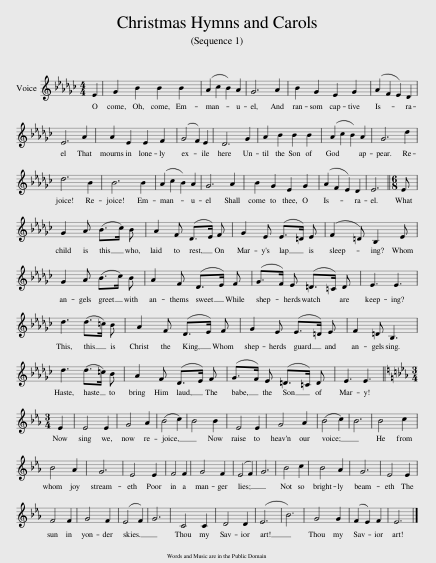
X:1
L:1/8
Q:1/4=100
M:4/4
I:linebreak $
K:Gb
V:1 treble
V:1
 E2 | G2 B2 B2 B2 | (A2 c2 B2) A2 | G6 A2 | B2 G2 E2 G2 | %5
 (A2 F2 E2) D2 |$ E6 A2 | A2 E2 E2 F2 | (G4 F2) E2 | D6 G2 | %10
 A2 B2 B2 B2 | (A2 c2 B2) A2 | G6 d2 |$ d6 B2 | B6 B2 | %15
 (A2 c2 B2) A2 | G6 A2 | B2 G2 E2 G2 | (A2 F2 E2) D2 | E6 || %20
[M:6/8][Q:3/8=46] E |$ G2 A (B>c) B | A2 F (D>E) F | G2 E (E>=D) E | (F2 =D) B,2 E |$ %25
 G2 A (B>c) B | A2 F (D>E) F | (G>F) E (=D>=C) D | E3 E3 |$ d3 (d>=c) B | %30
 A2 F (D>E) F | G2 E (E>=D) E | F2 =D B,3 |$ d3 (d>=c) B | A2 F (D>E) F | %35
 (G>F) E (=D>=C) D | E3 E3 ||$[K:Eb][M:3/4][Q:3/4=54] E2 | E4 E2 | G4 A2 | %40
 (B4 c2) | B4 B2 | E4 E2 | G4 A2 | (B4 c2) | %45
 B6 | B4 c2 |$ B4 A2 | G6 | E4 E2 | %50
 F4 F2 | G4 F2 | (E4 F2) | G6 | B4 c2 | %55
 B4 A2 | G6 | E4 E2 |$ F4 F2 | G4 F2 | %60
 (E4 F2) | G6 | C4 C2 | D4 D2 | (E6 | %65
 B6) | G4 G2 | (F2 E2) F2 | E6 |] %69
